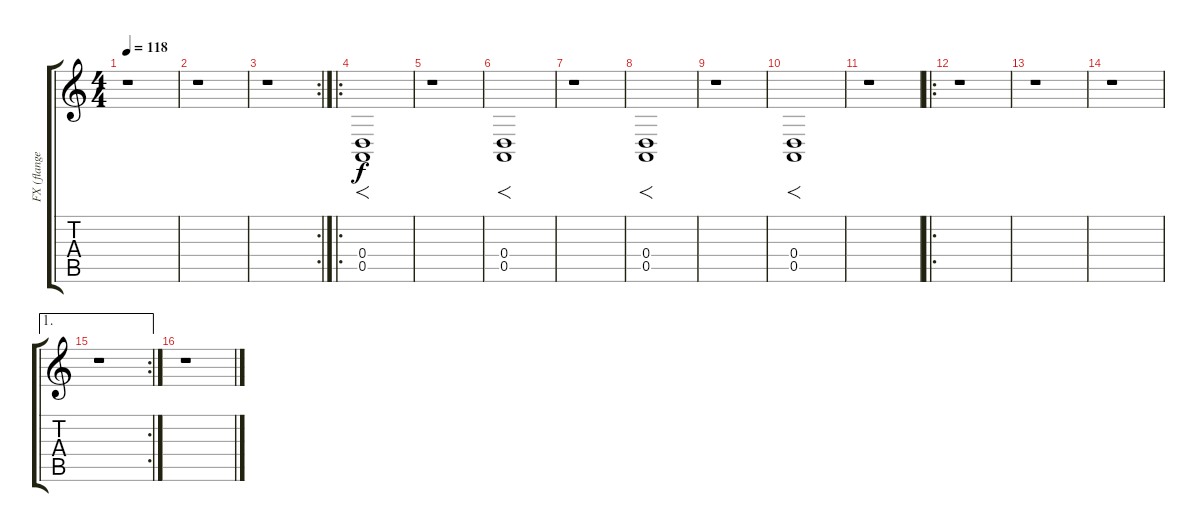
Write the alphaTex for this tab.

\track ("FX (flanger/scratch)" "FX (flange") {instrument fx4atmosphere}
\staff {score tabs}
\tuning (E4 B3 G3 D3 A2 E2) {hide}
\ts (4 4)
\tempo 118
\clef g2
\ks c
r.1{dy f} |
r.1 |
\rc 2
r.1 |
\ro
(0.4 0.5).1{f instrument fx4atmosphere} |
r.1 |
(0.4 0.5).1{f} |
r.1 |
(0.4 0.5).1{f} |
r.1 |
(0.4 0.5).1{f} |
r.1 |
\ro
r.1 |
r.1 |
r.1 |
\ae 1
\rc 2
r.1 |
r.1
